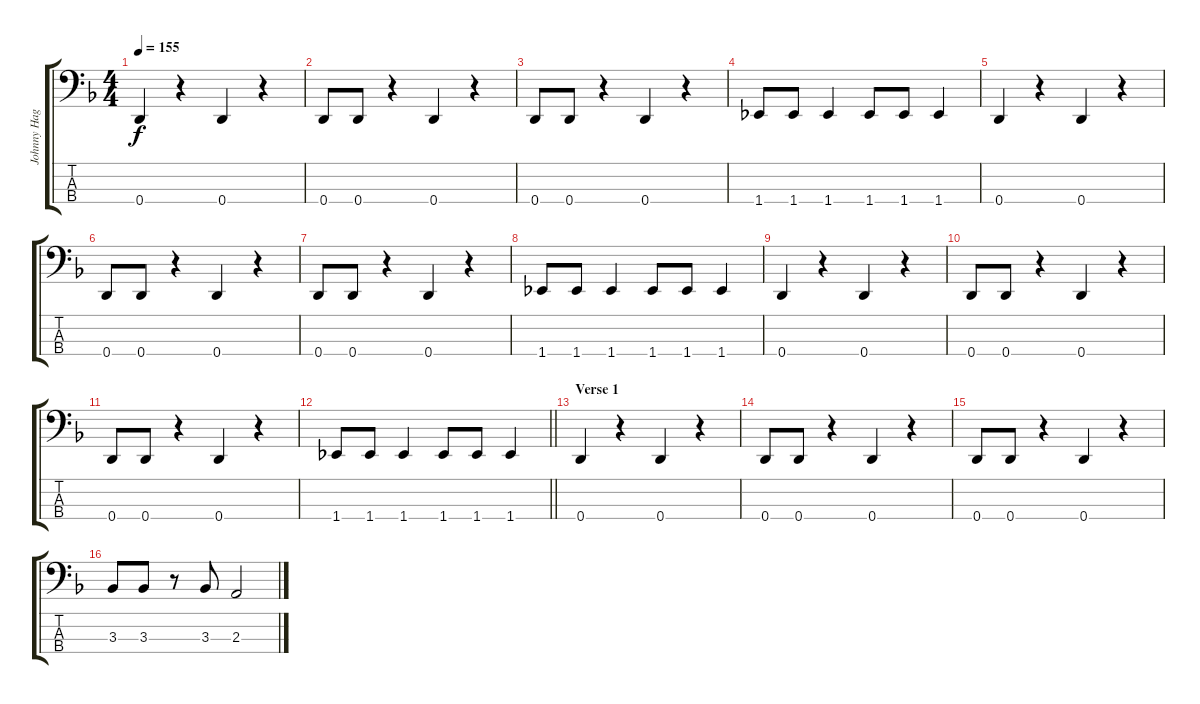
\track ("Johnny Hagel" "Johnny Hag") {instrument electricbassfinger}
\staff {score tabs}
\tuning (F2 C2 G1 D1) {hide}
\ts (4 4)
\tempo 155
\clef f4
\ks dminor
0.4.4{dy f} r.4 0.4.4 r.4 |
0.4.8 0.4.8 r.4 0.4.4 r.4 |
0.4.8 0.4.8 r.4 0.4.4 r.4 |
1.4.8 1.4.8 1.4.4 1.4.8 1.4.8 1.4.4 |
0.4.4 r.4 0.4.4 r.4 |
0.4.8 0.4.8 r.4 0.4.4 r.4 |
0.4.8 0.4.8 r.4 0.4.4 r.4 |
1.4.8 1.4.8 1.4.4 1.4.8 1.4.8 1.4.4 |
0.4.4 r.4 0.4.4 r.4 |
0.4.8 0.4.8 r.4 0.4.4 r.4 |
0.4.8 0.4.8 r.4 0.4.4 r.4 |
\barLineRight lightlight
1.4.8 1.4.8 1.4.4 1.4.8 1.4.8 1.4.4 |
\section ("" "Verse 1")
0.4.4 r.4 0.4.4 r.4 |
0.4.8 0.4.8 r.4 0.4.4 r.4 |
0.4.8 0.4.8 r.4 0.4.4 r.4 |
3.3.8 3.3.8 r.8 3.3.8 2.3.2
